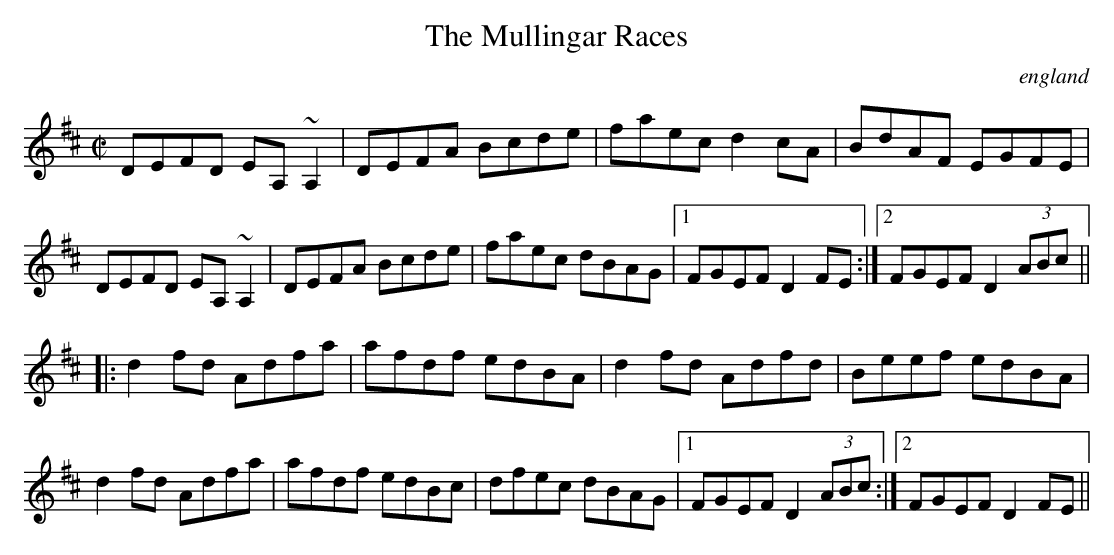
X:1
T:Mullingar Races, The
O:england
M:C|
K:D
DEFD EA,~A,2|DEFA Bcde|faec d2cA|BdAF EGFE|
DEFD EA,~A,2|DEFA Bcde|faec dBAG|1 FGEF D2FE:|2 FGEF D2 (3ABc||
|:d2fd Adfa|afdf edBA|d2fd Adfd|Beef edBA|
d2fd Adfa|afdf edBc|dfec dBAG|1 FGEF D2 (3ABc:|2 FGEF D2FE||
